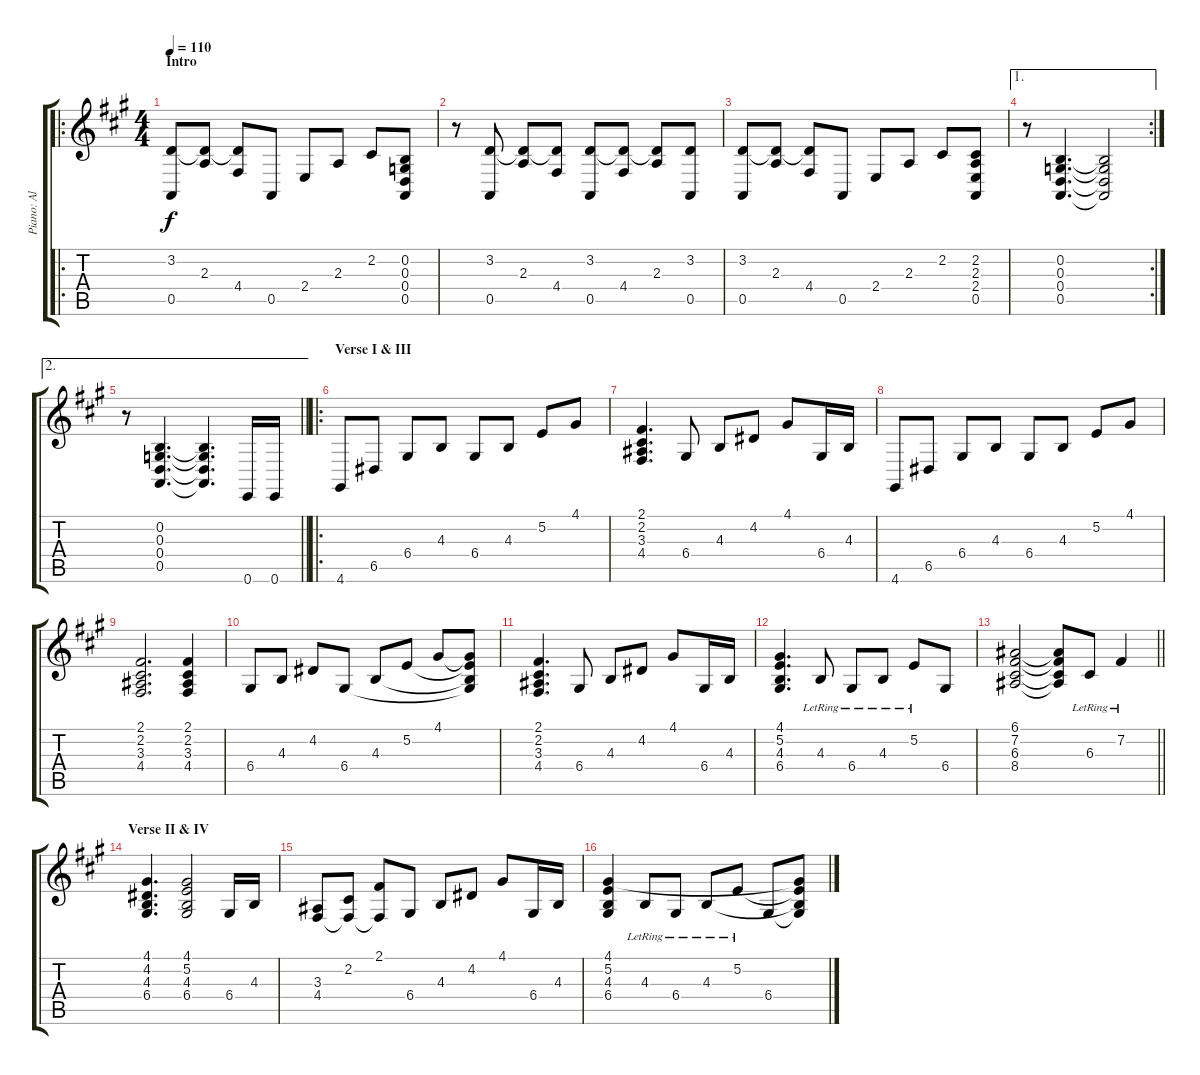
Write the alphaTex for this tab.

\track ("Piano: Al Greenwood" "Piano: Al ") {instrument acousticgrandpiano}
\staff {score tabs}
\tuning (E4 B3 G3 D3 A2 E2) {hide}
\ro
\ts (4 4)
\section ("" "Intro")
\tempo 110
\clef g2
\ks a
(3.2 0.5).8{dy f instrument acousticgrandpiano} (3.2{t} 2.3).8 (3.2{t} 4.4).8 0.5.8 2.4.8 2.3.8 2.2.8 (0.2 0.3 0.4 0.5).8 |
r.8 (3.2 0.5).8 (3.2{t} 2.3).8 (3.2{t} 4.4).8 (3.2 0.5).8 (3.2{t} 4.4).8 (3.2{t} 2.3).8 (3.2 0.5).8 |
(3.2 0.5).8 (3.2{t} 2.3).8 (3.2{t} 4.4).8 0.5.8 2.4.8 2.3.8 2.2.8 (2.2 2.3 2.4 0.5).8 |
\ae 1
\rc 2
r.8 (0.2 0.3 0.4 0.5).4{d} (0.2{t} 0.3{t} 0.4{t} 0.5{t}).2 |
\ae 2
\barLineRight lightlight
r.8 (0.2 0.3 0.4 0.5).4{d} (0.2{t} 0.3{t} 0.4{t} 0.5{t}).4{d} 0.6.16 0.6.16 |
\ro
\section ("" "Verse I & III")
4.6.8 6.5.8 6.4.8 4.3.8 6.4.8 4.3.8 5.2.8 4.1.8 |
(2.1 2.2 3.3 4.4).4{d} 6.4.8 4.3.8 4.2.8 4.1.8 6.4.16 4.3.16 |
4.6.8 6.5.8 6.4.8 4.3.8 6.4.8 4.3.8 5.2.8 4.1.8 |
(2.1 2.2 3.3 4.4).2{d} (2.1 2.2 3.3 4.4).4 |
6.4.8 4.3.8 4.2.8 6.4.8 4.3.8 5.2.8 4.1.8 (4.1{t} 5.2{t} 4.3{t} 6.4{t}).8 |
(2.1 2.2 3.3 4.4).4{d} 6.4.8 4.3.8 4.2.8 4.1.8 6.4.16 4.3.16 |
(4.1 5.2 4.3 6.4).4{d} 4.3{lr}.8 6.4{lr}.8 4.3{lr}.8 5.2{lr}.8 6.4.8 |
\barLineRight lightlight
(6.1 7.2 6.3 8.4).2 (6.1{t} 7.2{t} 6.3{t} 8.4{t}).8 6.3{lr}.8 7.2{lr}.4 |
\section ("" "Verse II & IV")
(4.1 4.2 4.3 6.4).4{d} (4.1 5.2 4.3 6.4).2 6.4.16 4.3.16 |
(3.3 4.4).8 (2.2 4.4{t}).8 (2.1 4.4{t}).8 6.4.8 4.3.8 4.2.8 4.1.8 6.4.16 4.3.16 |
(4.1 5.2 4.3 6.4).4 4.3{lr}.8 6.4{lr}.8 4.3{lr}.8 5.2{lr}.8 6.4.8 (4.1{t} 5.2{t} 4.3{t} 6.4{t}).8
